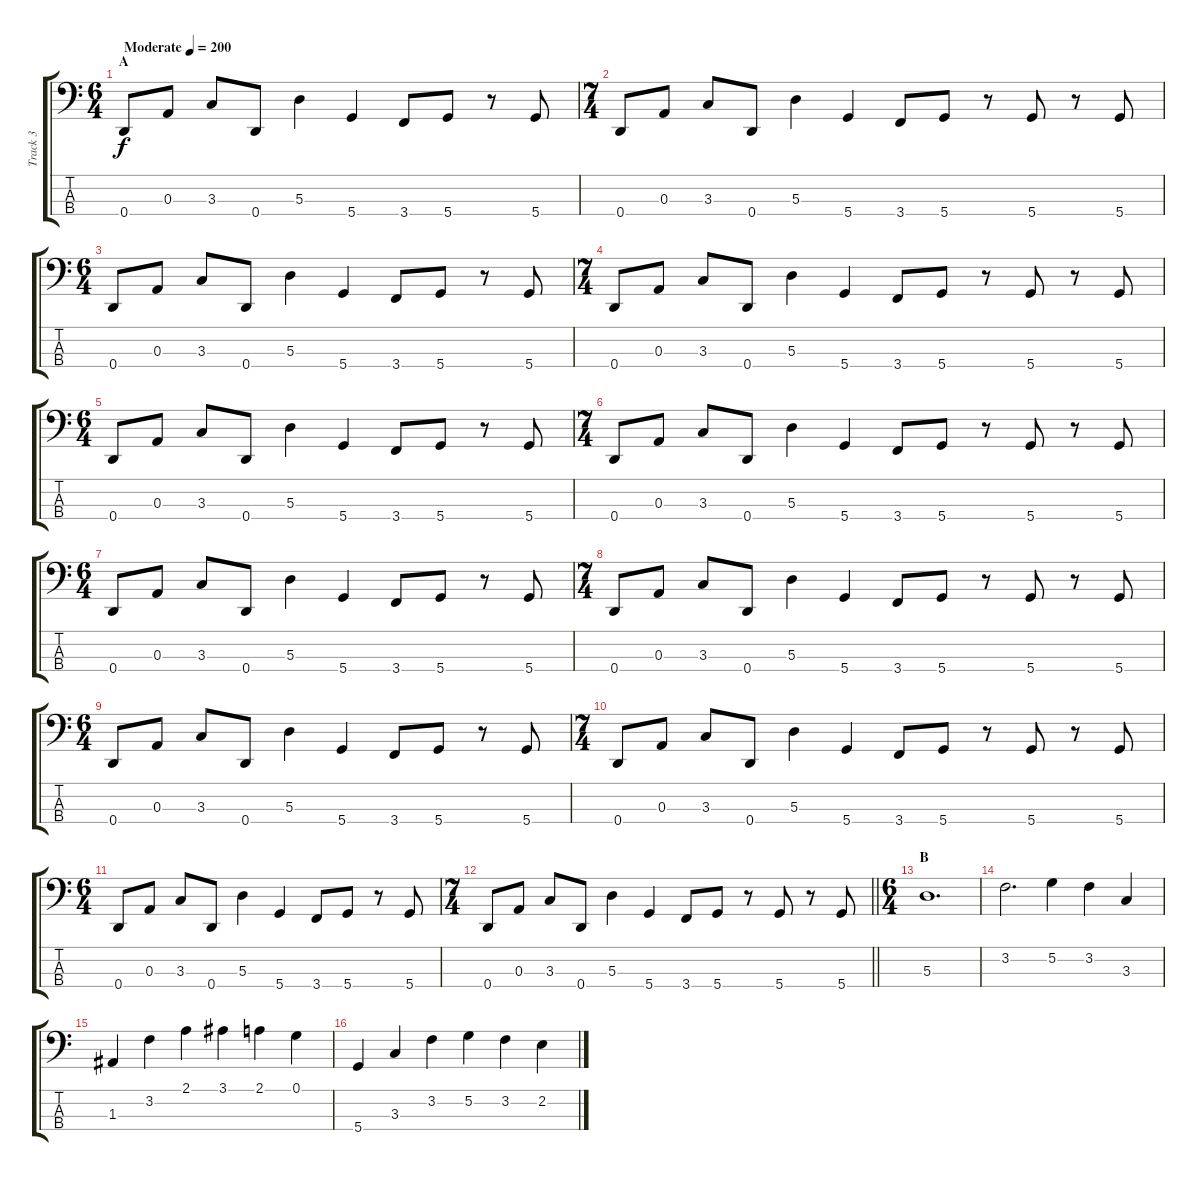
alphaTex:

\track ("Track 3" "Track 3") {instrument electricbassfinger}
\staff {score tabs}
\tuning (G2 D2 A1 D1) {hide}
\ts (6 4)
\section ("" "A")
\tempo (200 "Moderate")
\clef f4
\ks c
0.4.8{dy f instrument electricbassfinger} 0.3.8 3.3.8 0.4.8 5.3.4 5.4.4 3.4.8 5.4.8 r.8 5.4.8 |
\ts (7 4)
0.4.8 0.3.8 3.3.8 0.4.8 5.3.4 5.4.4 3.4.8 5.4.8 r.8 5.4.8 r.8 5.4.8 |
\ts (6 4)
0.4.8 0.3.8 3.3.8 0.4.8 5.3.4 5.4.4 3.4.8 5.4.8 r.8 5.4.8 |
\ts (7 4)
0.4.8 0.3.8 3.3.8 0.4.8 5.3.4 5.4.4 3.4.8 5.4.8 r.8 5.4.8 r.8 5.4.8 |
\ts (6 4)
0.4.8 0.3.8 3.3.8 0.4.8 5.3.4 5.4.4 3.4.8 5.4.8 r.8 5.4.8 |
\ts (7 4)
0.4.8 0.3.8 3.3.8 0.4.8 5.3.4 5.4.4 3.4.8 5.4.8 r.8 5.4.8 r.8 5.4.8 |
\ts (6 4)
0.4.8 0.3.8 3.3.8 0.4.8 5.3.4 5.4.4 3.4.8 5.4.8 r.8 5.4.8 |
\ts (7 4)
0.4.8 0.3.8 3.3.8 0.4.8 5.3.4 5.4.4 3.4.8 5.4.8 r.8 5.4.8 r.8 5.4.8 |
\ts (6 4)
0.4.8 0.3.8 3.3.8 0.4.8 5.3.4 5.4.4 3.4.8 5.4.8 r.8 5.4.8 |
\ts (7 4)
0.4.8 0.3.8 3.3.8 0.4.8 5.3.4 5.4.4 3.4.8 5.4.8 r.8 5.4.8 r.8 5.4.8 |
\ts (6 4)
0.4.8 0.3.8 3.3.8 0.4.8 5.3.4 5.4.4 3.4.8 5.4.8 r.8 5.4.8 |
\ts (7 4)
\barLineRight lightlight
0.4.8 0.3.8 3.3.8 0.4.8 5.3.4 5.4.4 3.4.8 5.4.8 r.8 5.4.8 r.8 5.4.8 |
\ts (6 4)
\section ("" "B")
5.3.1{d} |
3.2.2{d} 5.2.4 3.2.4 3.3.4 |
1.3.4 3.2.4 2.1.4 3.1.4 2.1.4 0.1.4 |
5.4.4 3.3.4 3.2.4 5.2.4 3.2.4 2.2.4
